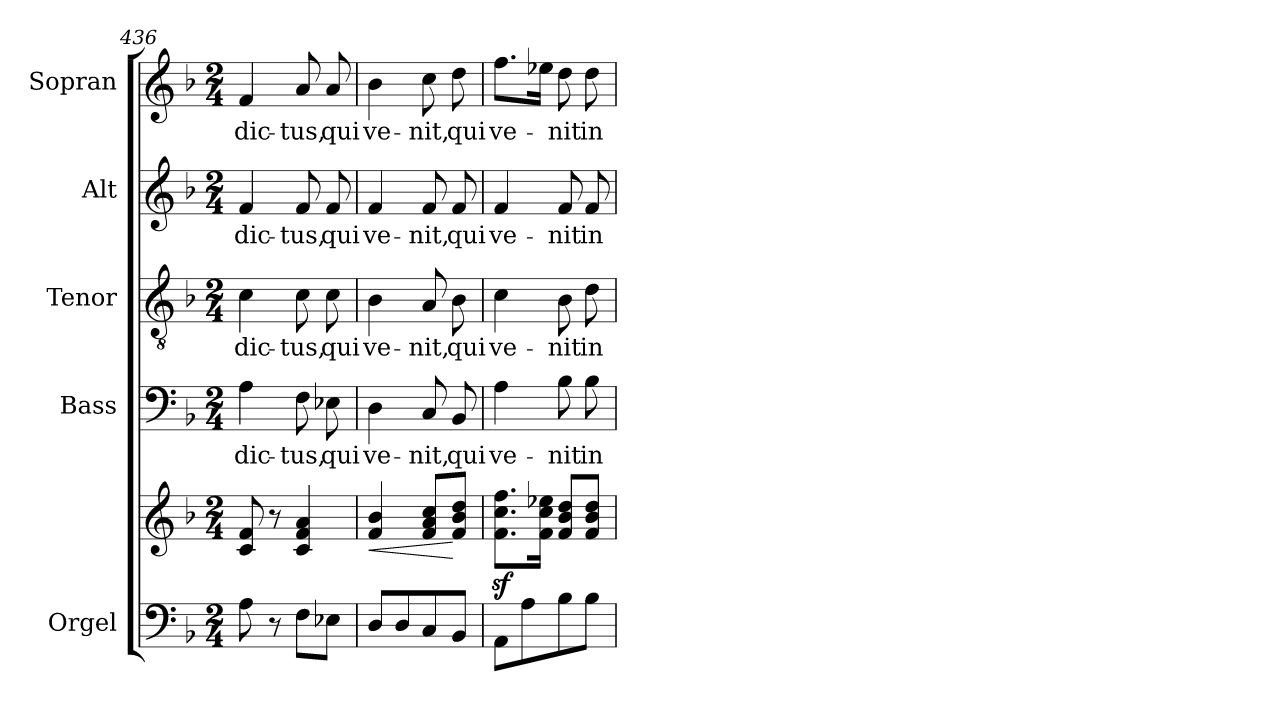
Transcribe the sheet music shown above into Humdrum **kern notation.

**kern	**kern	**dynam	**kern	**text	**kern	**text	**kern	**text	**kern	**text
*part5	*part5	*part5	*part4	*part4	*part3	*part3	*part2	*part2	*part1	*part1
*staff6	*staff5	*staff5/6	*staff4	*staff4	*staff3	*staff3	*staff2	*staff2	*staff1	*staff1
*I"Orgel	*	*	*I"Bass	*	*I"Tenor	*	*I"Alt	*	*I"Sopran	*
*I'Org.	*	*	*I'B.	*	*I'T.	*	*I'A.	*	*I'S.	*
*clefF4	*clefG2	*	*clefF4	*	*clefGv2	*	*clefG2	*	*clefG2	*
*k[b-]	*k[b-]	*	*k[b-]	*	*k[b-]	*	*k[b-]	*	*k[b-]	*
*F:	*F:	*	*F:	*	*F:	*	*F:	*	*F:	*
*M2/4	*M2/4	*	*M2/4	*	*M2/4	*	*M2/4	*	*M2/4	*
=436	=436	=436	=436	=436	=436	=436	=436	=436	=436	=436
!	!	!	!	!LO:LY:b	!	!LO:LY:b	!	!LO:LY:b	!	!LO:LY:b
8A\	8c/ 8f/	.	4A\	-dic-	4c\	-dic-	4f/	-dic-	4f/	-dic-
8r	8r	.	.	.	.	.	.	.	.	.
!	!	!	!	!LO:LY:b	!	!LO:LY:b	!	!LO:LY:b	!	!LO:LY:b
8F\L	4c/ 4f/ 4a/	.	8F\	-tus,	8c\	-tus,	8f/	-tus,	8a/	-tus,
!	!	!	!	!LO:LY:b	!	!LO:LY:b	!	!LO:LY:b	!	!LO:LY:b
8E-X\J	.	.	8E-X\	qui	8c\	qui	8f/	qui	8a/	qui
=437	=437	=437	=437	=437	=437	=437	=437	=437	=437	=437
!	!	!LO:HP:b	!	!LO:LY:b	!	!LO:LY:b	!	!LO:LY:b	!	!LO:LY:b
8D/L	4f/ 4b-/	<	4D\	ve-	4B-\	ve-	4f/	ve-	4b-\	ve-
8D/	.	.	.	.	.	.	.	.	.	.
!	!	!	!	!LO:LY:b	!	!LO:LY:b	!	!LO:LY:b	!	!LO:LY:b
8C/	8f/ 8a/ 8cc/L	.	8C/	-nit,	8A/	-nit,	8f/	-nit,	8cc\	-nit,
!	!	!	!	!LO:LY:b	!	!LO:LY:b	!	!LO:LY:b	!	!LO:LY:b
8BB-/J	8f/ 8b-/ 8dd/J	[	8BB-/	qui	8B-\	qui	8f/	qui	8dd\	qui
!!LO:PB:g=z
=438	=438	=438	=438	=438	=438	=438	=438	=438	=438	=438
!	!	!	!	!LO:LY:b	!	!LO:LY:b	!	!LO:LY:b	!	!LO:LY:b
8AA\L	8.f\z< 8.cc\z< 8.ff\z<L	.	4A\	ve-	4c\	ve-	4f/	ve-	8.ff\L	ve-
8A\	.	.	.	.	.	.	.	.	.	.
.	16f\ 16cc\ 16ee-X\Jk	.	.	.	.	.	.	.	16ee-X\Jk	.
!	!	!	!	!LO:LY:b	!	!LO:LY:b	!	!LO:LY:b	!	!LO:LY:b
8B-\	8f/ 8b-/ 8dd/L	.	8B-\	-nit	8B-\	-nit	8f/	-nit	8dd\	-nit
!	!	!	!	!LO:LY:b	!	!LO:LY:b	!	!LO:LY:b	!	!LO:LY:b
8B-\J	8f/ 8b-/ 8dd/J	.	8B-\	in	8d\	in	8f/	in	8dd\	in
=	=	=	=	=	=	=	=	=	=	=
*-	*-	*-	*-	*-	*-	*-	*-	*-	*-	*-
